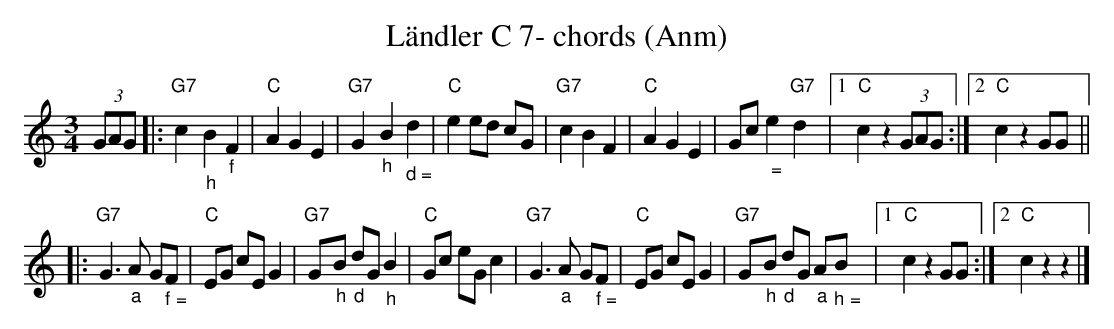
X:1
T:L\"andler C 7- chords (Anm)
M:3/4
L:1/8
K:Cmaj%%MIDI gchordon
(3GAG |: "G7"c2"_h"B2"_f"F2 | "C"A2G2E2 | "G7"G2"_h"B2"_ d ="d2 | "C"e2ed cG | "G7"c2B2F2 | "C"A2G2E2 | Gc "_ ="e2"G7"d2 |1 "C"c2z2 (3GAG :|2 "C"c2z2GG ||
|: "G7"G3"_a"A G"_ f ="F | "C"EG cEG2 | "G7"G"_h"B "_d"dG"_h"B2 | "C"Gc eGc2 | "G7"G3"_a"A G"_ f ="F | "C"EG cEG2 | "G7"G"_h"B "_d"dG "_a"A"_ h ="B |1 "C"c2z2GG :|2 "C"c2z2z2 |]
